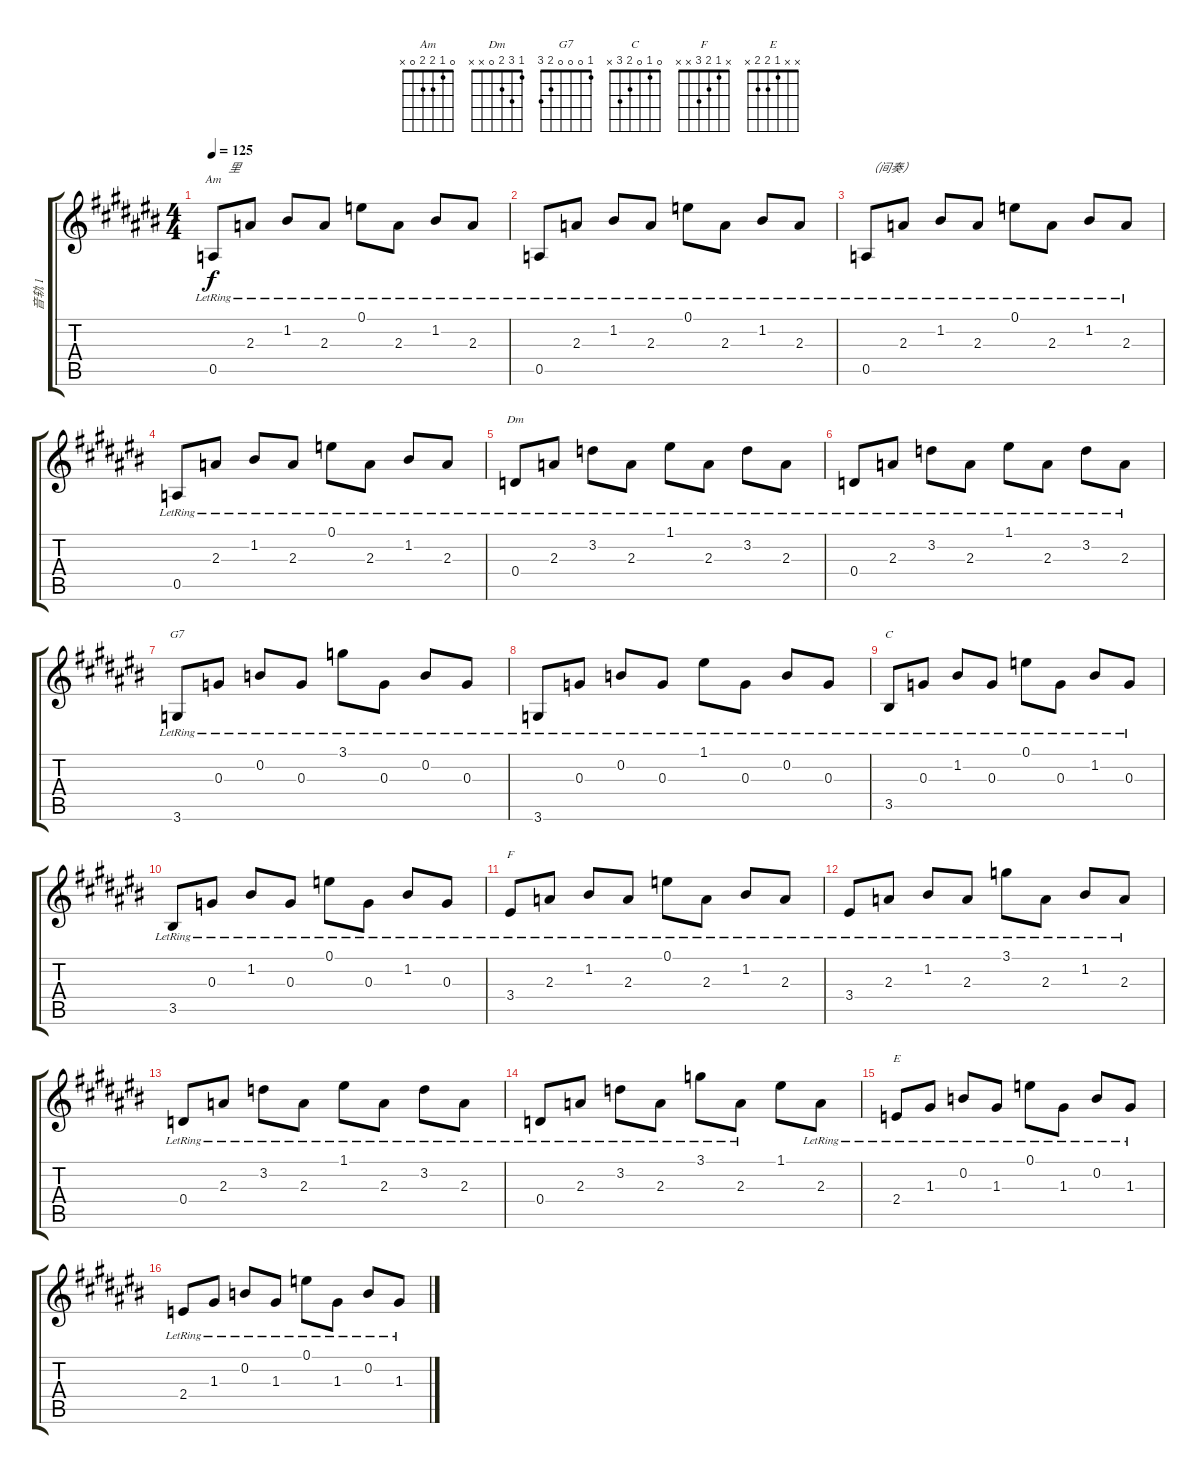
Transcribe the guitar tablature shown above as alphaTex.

\track ("音轨 1" "音轨 1") {instrument acousticguitarsteel}
\staff {score tabs}
\tuning (E4 B3 G3 D3 A2 E2) {hide}
\chord ("Am" 0 1 2 2 0 x)
\chord ("Dm" 1 3 2 0 x x)
\chord ("G7" 1 0 0 0 2 3)
\chord ("C" 0 1 0 2 3 x)
\chord ("F" x 1 2 3 x x)
\chord ("E" x x 1 2 2 x)
\ts (4 4)
\tempo 125
\clef g2
\ks c#
0.5{lr}.8{ch "Am" txt "     里" dy f} 2.3{lr}.8 1.2{lr}.8 2.3{lr}.8 0.1{lr}.8 2.3{lr}.8 1.2{lr}.8 2.3{lr}.8 |
0.5{lr}.8 2.3{lr}.8 1.2{lr}.8 2.3{lr}.8 0.1{lr}.8 2.3{lr}.8 1.2{lr}.8 2.3{lr}.8 |
0.5{lr}.8{txt "（间奏）"} 2.3{lr}.8 1.2{lr}.8 2.3{lr}.8 0.1{lr}.8 2.3{lr}.8 1.2{lr}.8 2.3{lr}.8 |
0.5{lr}.8 2.3{lr}.8 1.2{lr}.8 2.3{lr}.8 0.1{lr}.8 2.3{lr}.8 1.2{lr}.8 2.3{lr}.8 |
0.4{lr}.8{ch "Dm"} 2.3{lr}.8 3.2{lr}.8 2.3{lr}.8 1.1{lr}.8 2.3{lr}.8 3.2{lr}.8 2.3{lr}.8 |
0.4{lr}.8 2.3{lr}.8 3.2{lr}.8 2.3{lr}.8 1.1{lr}.8 2.3{lr}.8 3.2{lr}.8 2.3{lr}.8 |
3.6{lr}.8{ch "G7"} 0.3{lr}.8 0.2{lr}.8 0.3{lr}.8 3.1{lr}.8 0.3{lr}.8 0.2{lr}.8 0.3{lr}.8 |
3.6{lr}.8 0.3{lr}.8 0.2{lr}.8 0.3{lr}.8 1.1{lr}.8 0.3{lr}.8 0.2{lr}.8 0.3{lr}.8 |
3.5{lr}.8{ch "C"} 0.3{lr}.8 1.2{lr}.8 0.3{lr}.8 0.1{lr}.8 0.3{lr}.8 1.2{lr}.8 0.3{lr}.8 |
3.5{lr}.8 0.3{lr}.8 1.2{lr}.8 0.3{lr}.8 0.1{lr}.8 0.3{lr}.8 1.2{lr}.8 0.3{lr}.8 |
3.4{lr}.8{ch "F"} 2.3{lr}.8 1.2{lr}.8 2.3{lr}.8 0.1{lr}.8 2.3{lr}.8 1.2{lr}.8 2.3{lr}.8 |
3.4{lr}.8 2.3{lr}.8 1.2{lr}.8 2.3{lr}.8 3.1{lr}.8 2.3{lr}.8 1.2{lr}.8 2.3{lr}.8 |
0.4{lr}.8 2.3{lr}.8 3.2{lr}.8 2.3{lr}.8 1.1{lr}.8 2.3{lr}.8 3.2{lr}.8 2.3{lr}.8 |
0.4{lr}.8 2.3{lr}.8 3.2{lr}.8 2.3{lr}.8 3.1{lr}.8 2.3{lr}.8 1.1.8 2.3{lr}.8 |
2.4{lr}.8{ch "E"} 1.3{lr}.8 0.2{lr}.8 1.3{lr}.8 0.1{lr}.8 1.3{lr}.8 0.2{lr}.8 1.3{lr}.8 |
2.4{lr}.8 1.3{lr}.8 0.2{lr}.8 1.3{lr}.8 0.1{lr}.8 1.3{lr}.8 0.2{lr}.8 1.3{lr}.8
